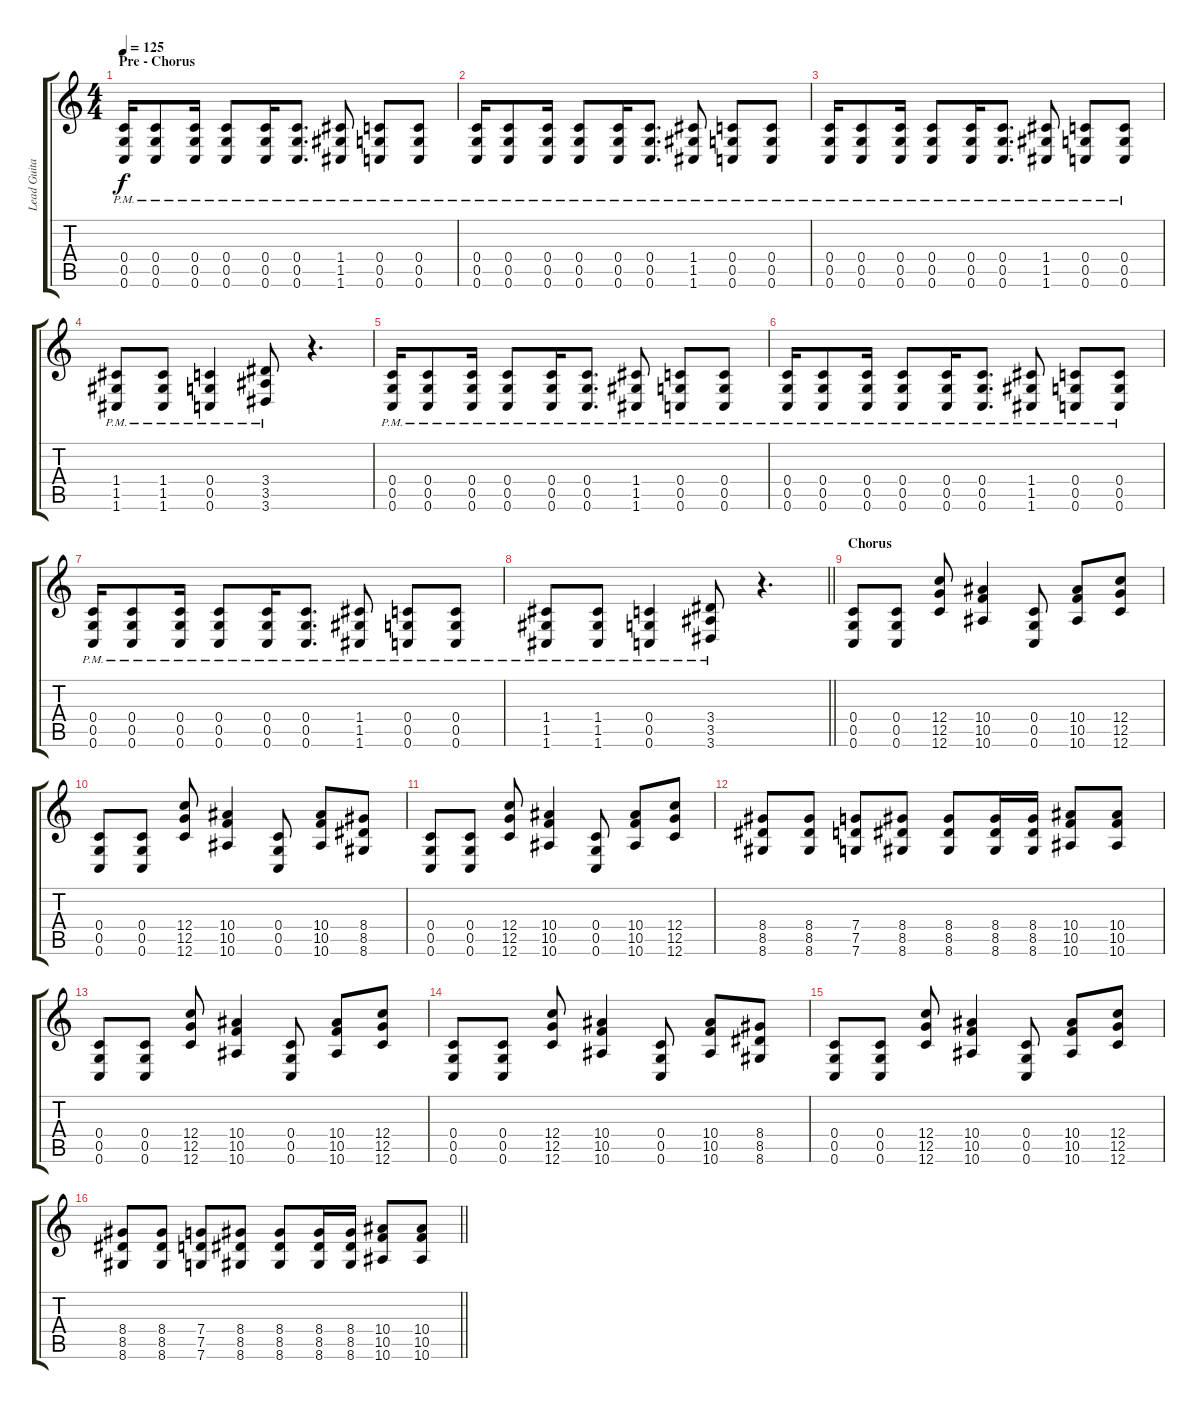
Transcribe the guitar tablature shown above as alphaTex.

\track ("Lead Guitar (Riggs)" "Lead Guita") {instrument distortionguitar}
\staff {score tabs}
\tuning (D4 A3 F3 C3 G2 C2) {hide}
\ts (4 4)
\section ("" "Pre - Chorus")
\tempo 125
\clef g2
\ks c
(0.4{pm} 0.5{pm} 0.6{pm}).16{dy f} (0.4{pm} 0.5{pm} 0.6{pm}).8 (0.4{pm} 0.5{pm} 0.6{pm}).16 (0.4{pm} 0.5{pm} 0.6{pm}).8 (0.4{pm} 0.5{pm} 0.6{pm}).16 (0.4{pm} 0.5{pm} 0.6{pm}).8{d} (1.4{pm} 1.5{pm} 1.6{pm}).8 (0.4{pm} 0.5{pm} 0.6{pm}).8 (0.4{pm} 0.5{pm} 0.6{pm}).8 |
(0.4{pm} 0.5{pm} 0.6{pm}).16 (0.4{pm} 0.5{pm} 0.6{pm}).8 (0.4{pm} 0.5{pm} 0.6{pm}).16 (0.4{pm} 0.5{pm} 0.6{pm}).8 (0.4{pm} 0.5{pm} 0.6{pm}).16 (0.4{pm} 0.5{pm} 0.6{pm}).8{d} (1.4{pm} 1.5{pm} 1.6{pm}).8 (0.4{pm} 0.5{pm} 0.6{pm}).8 (0.4{pm} 0.5{pm} 0.6{pm}).8 |
(0.4{pm} 0.5{pm} 0.6{pm}).16 (0.4{pm} 0.5{pm} 0.6{pm}).8 (0.4{pm} 0.5{pm} 0.6{pm}).16 (0.4{pm} 0.5{pm} 0.6{pm}).8 (0.4{pm} 0.5{pm} 0.6{pm}).16 (0.4{pm} 0.5{pm} 0.6{pm}).8{d} (1.4{pm} 1.5{pm} 1.6{pm}).8 (0.4{pm} 0.5{pm} 0.6{pm}).8 (0.4{pm} 0.5{pm} 0.6{pm}).8 |
(1.4{pm} 1.5{pm} 1.6{pm}).8 (1.4{pm} 1.5{pm} 1.6{pm}).8 (0.4{pm} 0.5{pm} 0.6{pm}).4 (3.4{pm} 3.5{pm} 3.6{pm}).8 r.4{d} |
(0.4{pm} 0.5{pm} 0.6{pm}).16 (0.4{pm} 0.5{pm} 0.6{pm}).8 (0.4{pm} 0.5{pm} 0.6{pm}).16 (0.4{pm} 0.5{pm} 0.6{pm}).8 (0.4{pm} 0.5{pm} 0.6{pm}).16 (0.4{pm} 0.5{pm} 0.6{pm}).8{d} (1.4{pm} 1.5{pm} 1.6{pm}).8 (0.4{pm} 0.5{pm} 0.6{pm}).8 (0.4{pm} 0.5{pm} 0.6{pm}).8 |
(0.4{pm} 0.5{pm} 0.6{pm}).16 (0.4{pm} 0.5{pm} 0.6{pm}).8 (0.4{pm} 0.5{pm} 0.6{pm}).16 (0.4{pm} 0.5{pm} 0.6{pm}).8 (0.4{pm} 0.5{pm} 0.6{pm}).16 (0.4{pm} 0.5{pm} 0.6{pm}).8{d} (1.4{pm} 1.5{pm} 1.6{pm}).8 (0.4{pm} 0.5{pm} 0.6{pm}).8 (0.4{pm} 0.5{pm} 0.6{pm}).8 |
(0.4{pm} 0.5{pm} 0.6{pm}).16 (0.4{pm} 0.5{pm} 0.6{pm}).8 (0.4{pm} 0.5{pm} 0.6{pm}).16 (0.4{pm} 0.5{pm} 0.6{pm}).8 (0.4{pm} 0.5{pm} 0.6{pm}).16 (0.4{pm} 0.5{pm} 0.6{pm}).8{d} (1.4{pm} 1.5{pm} 1.6{pm}).8 (0.4{pm} 0.5{pm} 0.6{pm}).8 (0.4{pm} 0.5{pm} 0.6{pm}).8 |
\barLineRight lightlight
(1.4{pm} 1.5{pm} 1.6{pm}).8 (1.4{pm} 1.5{pm} 1.6{pm}).8 (0.4{pm} 0.5{pm} 0.6{pm}).4 (3.4{pm} 3.5{pm} 3.6{pm}).8 r.4{d} |
\section ("" "Chorus")
(0.4 0.5 0.6).8 (0.4 0.5 0.6).8 (12.4 12.5 12.6).8 (10.4 10.5 10.6).4 (0.4 0.5 0.6).8 (10.4 10.5 10.6).8 (12.4 12.5 12.6).8 |
(0.4 0.5 0.6).8 (0.4 0.5 0.6).8 (12.4 12.5 12.6).8 (10.4 10.5 10.6).4 (0.4 0.5 0.6).8 (10.4 10.5 10.6).8 (8.4 8.5 8.6).8 |
(0.4 0.5 0.6).8 (0.4 0.5 0.6).8 (12.4 12.5 12.6).8 (10.4 10.5 10.6).4 (0.4 0.5 0.6).8 (10.4 10.5 10.6).8 (12.4 12.5 12.6).8 |
(8.4 8.5 8.6).8 (8.4 8.5 8.6).8 (7.4 7.5 7.6).8 (8.4 8.5 8.6).8 (8.4 8.5 8.6).8 (8.4 8.5 8.6).16 (8.4 8.5 8.6).16 (10.4 10.5 10.6).8 (10.4 10.5 10.6).8 |
(0.4 0.5 0.6).8 (0.4 0.5 0.6).8 (12.4 12.5 12.6).8 (10.4 10.5 10.6).4 (0.4 0.5 0.6).8 (10.4 10.5 10.6).8 (12.4 12.5 12.6).8 |
(0.4 0.5 0.6).8 (0.4 0.5 0.6).8 (12.4 12.5 12.6).8 (10.4 10.5 10.6).4 (0.4 0.5 0.6).8 (10.4 10.5 10.6).8 (8.4 8.5 8.6).8 |
(0.4 0.5 0.6).8 (0.4 0.5 0.6).8 (12.4 12.5 12.6).8 (10.4 10.5 10.6).4 (0.4 0.5 0.6).8 (10.4 10.5 10.6).8 (12.4 12.5 12.6).8 |
\barLineRight lightlight
(8.4 8.5 8.6).8 (8.4 8.5 8.6).8 (7.4 7.5 7.6).8 (8.4 8.5 8.6).8 (8.4 8.5 8.6).8 (8.4 8.5 8.6).16 (8.4 8.5 8.6).16 (10.4 10.5 10.6).8 (10.4 10.5 10.6).8
